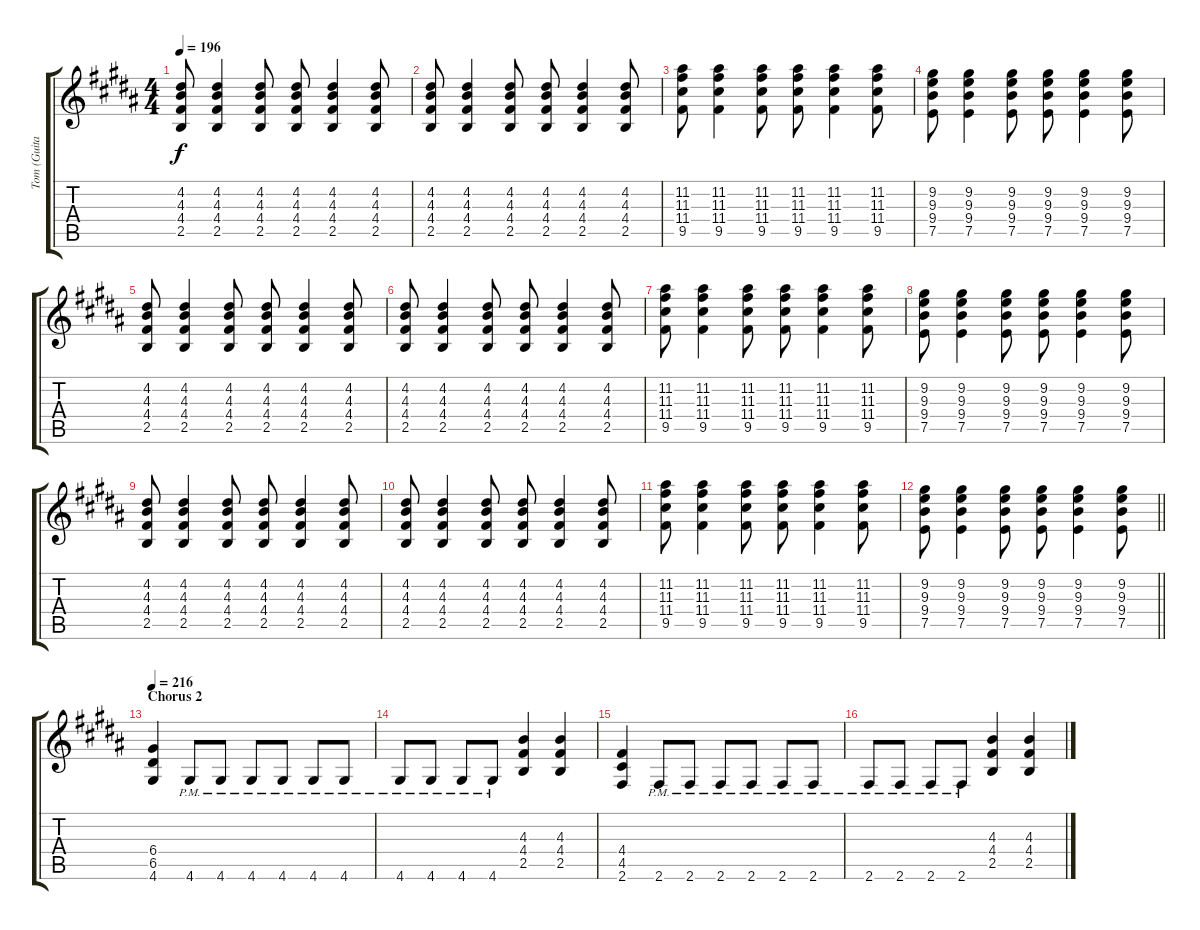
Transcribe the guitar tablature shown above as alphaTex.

\track ("Tom (Guitar)" "Tom (Guita") {instrument distortionguitar}
\staff {score tabs}
\tuning (E4 B3 G3 D3 A2 E2) {hide}
\ts (4 4)
\tempo 196
\clef g2
\ks b
(4.2 4.3 4.4 2.5).8{dy f} (4.2 4.3 4.4 2.5).4 (4.2 4.3 4.4 2.5).8 (4.2 4.3 4.4 2.5).8 (4.2 4.3 4.4 2.5).4 (4.2 4.3 4.4 2.5).8 |
(4.2 4.3 4.4 2.5).8 (4.2 4.3 4.4 2.5).4 (4.2 4.3 4.4 2.5).8 (4.2 4.3 4.4 2.5).8 (4.2 4.3 4.4 2.5).4 (4.2 4.3 4.4 2.5).8 |
(11.2 11.3 11.4 9.5).8 (11.2 11.3 11.4 9.5).4 (11.2 11.3 11.4 9.5).8 (11.2 11.3 11.4 9.5).8 (11.2 11.3 11.4 9.5).4 (11.2 11.3 11.4 9.5).8 |
(9.2 9.3 9.4 7.5).8 (9.2 9.3 9.4 7.5).4 (9.2 9.3 9.4 7.5).8 (9.2 9.3 9.4 7.5).8 (9.2 9.3 9.4 7.5).4 (9.2 9.3 9.4 7.5).8 |
(4.2 4.3 4.4 2.5).8 (4.2 4.3 4.4 2.5).4 (4.2 4.3 4.4 2.5).8 (4.2 4.3 4.4 2.5).8 (4.2 4.3 4.4 2.5).4 (4.2 4.3 4.4 2.5).8 |
(4.2 4.3 4.4 2.5).8 (4.2 4.3 4.4 2.5).4 (4.2 4.3 4.4 2.5).8 (4.2 4.3 4.4 2.5).8 (4.2 4.3 4.4 2.5).4 (4.2 4.3 4.4 2.5).8 |
(11.2 11.3 11.4 9.5).8 (11.2 11.3 11.4 9.5).4 (11.2 11.3 11.4 9.5).8 (11.2 11.3 11.4 9.5).8 (11.2 11.3 11.4 9.5).4 (11.2 11.3 11.4 9.5).8 |
(9.2 9.3 9.4 7.5).8 (9.2 9.3 9.4 7.5).4 (9.2 9.3 9.4 7.5).8 (9.2 9.3 9.4 7.5).8 (9.2 9.3 9.4 7.5).4 (9.2 9.3 9.4 7.5).8 |
(4.2 4.3 4.4 2.5).8 (4.2 4.3 4.4 2.5).4 (4.2 4.3 4.4 2.5).8 (4.2 4.3 4.4 2.5).8 (4.2 4.3 4.4 2.5).4 (4.2 4.3 4.4 2.5).8 |
(4.2 4.3 4.4 2.5).8 (4.2 4.3 4.4 2.5).4 (4.2 4.3 4.4 2.5).8 (4.2 4.3 4.4 2.5).8 (4.2 4.3 4.4 2.5).4 (4.2 4.3 4.4 2.5).8 |
(11.2 11.3 11.4 9.5).8 (11.2 11.3 11.4 9.5).4 (11.2 11.3 11.4 9.5).8 (11.2 11.3 11.4 9.5).8 (11.2 11.3 11.4 9.5).4 (11.2 11.3 11.4 9.5).8 |
\barLineRight lightlight
(9.2 9.3 9.4 7.5).8 (9.2 9.3 9.4 7.5).4 (9.2 9.3 9.4 7.5).8 (9.2 9.3 9.4 7.5).8 (9.2 9.3 9.4 7.5).4 (9.2 9.3 9.4 7.5).8 |
\section ("" "Chorus 2")
\tempo 216
(6.4 6.5 4.6).4 4.6{pm}.8 4.6{pm}.8 4.6{pm}.8 4.6{pm}.8 4.6{pm}.8 4.6{pm}.8 |
4.6{pm}.8 4.6{pm}.8 4.6{pm}.8 4.6{pm}.8 (4.3 4.4 2.5).4 (4.3 4.4 2.5).4 |
(4.4 4.5 2.6).4 2.6{pm}.8 2.6{pm}.8 2.6{pm}.8 2.6{pm}.8 2.6{pm}.8 2.6{pm}.8 |
2.6{pm}.8 2.6{pm}.8 2.6{pm}.8 2.6{pm}.8 (4.3 4.4 2.5).4 (4.3 4.4 2.5).4
